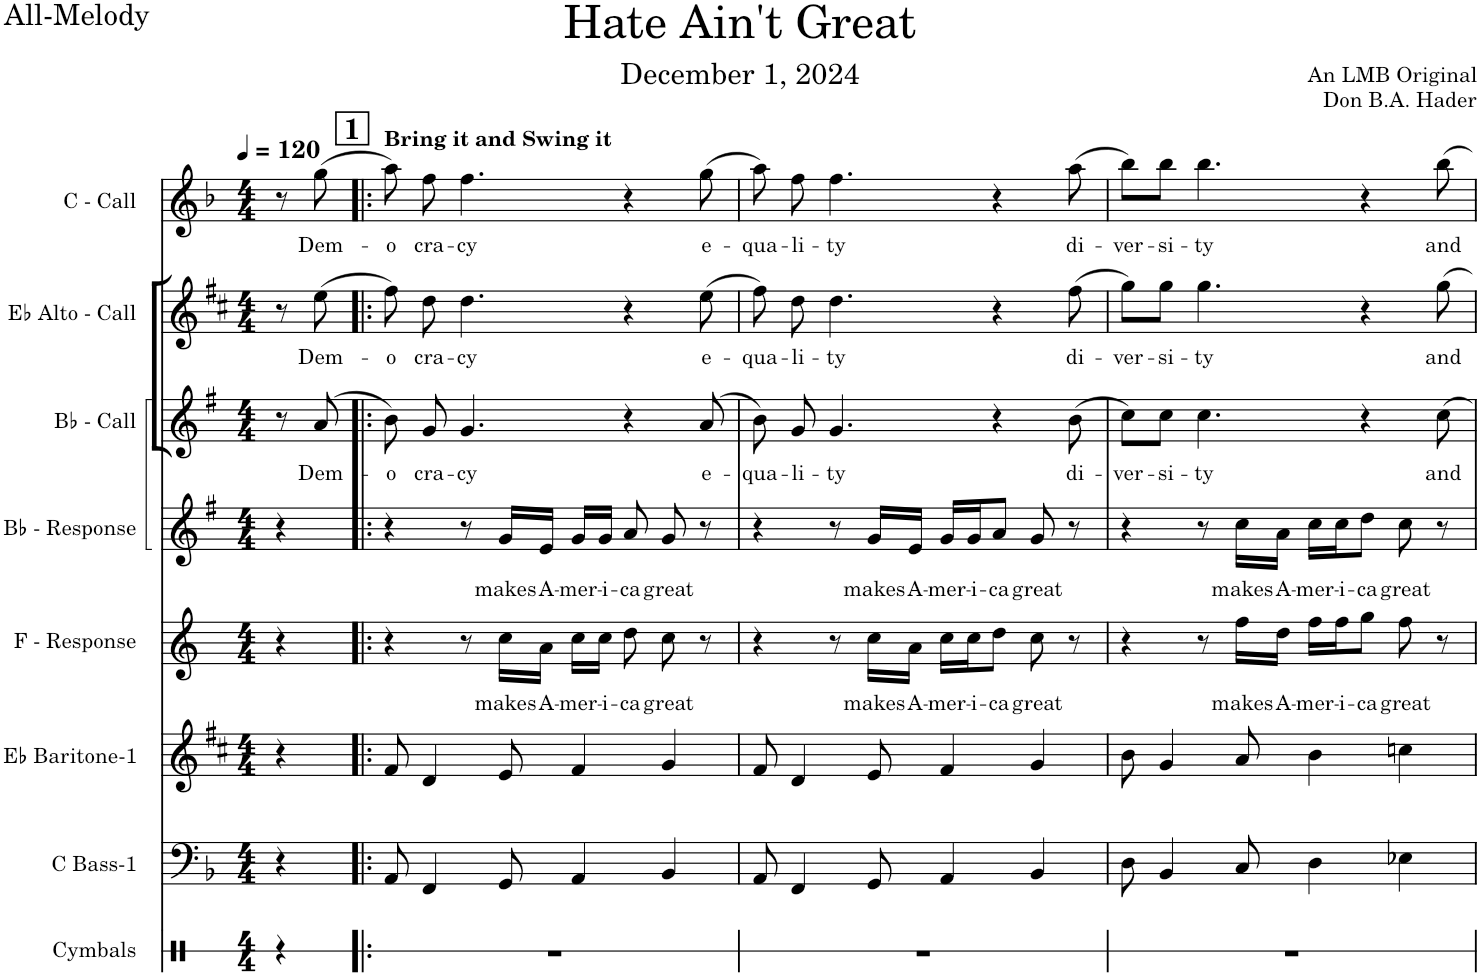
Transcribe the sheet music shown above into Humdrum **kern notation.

**kern	**kern	**kern	**kern	**text	**kern	**text	**kern	**text	**kern	**text	**kern	**text
*part8	*part7	*part6	*part5	*part5	*part4	*part4	*part3	*part3	*part2	*part2	*part1	*part1
*staff8	*staff7	*staff6	*staff5	*staff5	*staff4	*staff4	*staff3	*staff3	*staff2	*staff2	*staff1	*staff1
*I"Cymbals	*I"C Bass-1	*I"Eb Baritone-1	*I"F - Response	*	*I"Bb - Response	*	*I"Bb - Call	*	*I"Eb Alto - Call	*	*I"C - Call	*
*I'Cym.	*I'Bass-1	*I'Bari-1	*I'F (R)	*	*I'Bb (R)	*	*I'Bb (C)	*	*I'Alto (C)	*	*I'C (C)	*
*stria1	*	*	*	*	*	*	*	*	*	*	*	*
*clefX	*clefF4	*clefG2	*clefG2	*	*clefG2	*	*clefG2	*	*clefG2	*	*clefG2	*
*	*	*Trd12c21	*Trd4c7	*	*Trd1c2	*	*Trd8c14	*	*Trd5c9	*	*	*
*k[]	*k[b-]	*k[f#c#]	*k[]	*	*k[f#]	*	*k[f#]	*	*k[f#c#]	*	*k[b-]	*
*M4/4	*M4/4	*M4/4	*M4/4	*	*M4/4	*	*M4/4	*	*M4/4	*	*M4/4	*
*MM120	*MM120	*MM120	*MM120	*	*MM120	*	*MM120	*	*MM120	*	*MM120	*
=	=	=	=	=	=	=	=	=	=	=	=	=
4r	4r	4r	4r	.	4r	.	8r	.	8r	.	8r	.
!	!	!	!	!	!	!	!	!LO:LY:b	!	!LO:LY:b	!	!LO:LY:b
.	.	.	.	.	.	.	(8a/	Dem-	(8ee\	Dem-	(8gg\	Dem-
!!LO:REH:place=s1:a:B:cj:fs=14:t=1
=1!|:	=1!|:	=1!|:	=1!|:	=1!|:	=1!|:	=1!|:	=1!|:	=1!|:	=1!|:	=1!|:	=1!|:	=1!|:
!	!	!	!	!	!	!	!	!	!	!	!LO:TX:a:B:t=Bring it and Swing it	!
!	!	!	!	!	!	!	!	!LO:LY:b	!	!LO:LY:b	!	!LO:LY:b
1r	8AA/	8f#/	4r	.	4r	.	8b\)	-o	8ff#\)	-o	8aa\)	-o
!	!	!	!	!	!	!	!	!LO:LY:b	!	!LO:LY:b	!	!LO:LY:b
.	4FF/	4d/	.	.	.	.	8g/	-cra-	8dd\	-cra-	8ff\	-cra-
!	!	!	!	!	!	!	!	!LO:LY:b	!	!LO:LY:b	!	!LO:LY:b
.	.	.	8r	.	8r	.	4.g/	-cy	4.dd\	-cy	4.ff\	-cy
!	!	!	!	!LO:LY:b	!	!LO:LY:b	!	!	!	!	!	!
.	8GG/	8e/	16cc\LL	makes	16g/LL	makes	.	.	.	.	.	.
!	!	!	!	!LO:LY:b	!	!LO:LY:b	!	!	!	!	!	!
.	.	.	16a\JJ	A-	16e/JJ	A-	.	.	.	.	.	.
!	!	!	!	!LO:LY:b	!	!LO:LY:b	!	!	!	!	!	!
.	4AA/	4f#/	16cc\LL	-mer-	16g/LL	-mer-	.	.	.	.	.	.
!	!	!	!	!LO:LY:b	!	!LO:LY:b	!	!	!	!	!	!
.	.	.	16cc\JJ	-i-	16g/JJ	-i-	.	.	.	.	.	.
!	!	!	!	!LO:LY:b	!	!LO:LY:b	!	!	!	!	!	!
.	.	.	8dd\	-ca	8a/	-ca	4r	.	4r	.	4r	.
!	!	!	!	!LO:LY:b	!	!LO:LY:b	!	!	!	!	!	!
.	4BB-/	4g/	8cc\	great	8g/	great	.	.	.	.	.	.
!	!	!	!	!	!	!	!	!LO:LY:b	!	!LO:LY:b	!	!LO:LY:b
.	.	.	8r	.	8r	.	(8a/	e-	(8ee\	e-	(8gg\	e-
=2	=2	=2	=2	=2	=2	=2	=2	=2	=2	=2	=2	=2
!	!	!	!	!	!	!	!	!LO:LY:b	!	!LO:LY:b	!	!LO:LY:b
1r	8AA/	8f#/	4r	.	4r	.	8b\)	-qua-	8ff#\)	-qua-	8aa\)	-qua-
!	!	!	!	!	!	!	!	!LO:LY:b	!	!LO:LY:b	!	!LO:LY:b
.	4FF/	4d/	.	.	.	.	8g/	-li-	8dd\	-li-	8ff\	-li-
!	!	!	!	!	!	!	!	!LO:LY:b	!	!LO:LY:b	!	!LO:LY:b
.	.	.	8r	.	8r	.	4.g/	-ty	4.dd\	-ty	4.ff\	-ty
!	!	!	!	!LO:LY:b	!	!LO:LY:b	!	!	!	!	!	!
.	8GG/	8e/	16cc\LL	makes	16g/LL	makes	.	.	.	.	.	.
!	!	!	!	!LO:LY:b	!	!LO:LY:b	!	!	!	!	!	!
.	.	.	16a\JJ	A-	16e/JJ	A-	.	.	.	.	.	.
!	!	!	!	!LO:LY:b	!	!LO:LY:b	!	!	!	!	!	!
.	4AA/	4f#/	16cc\LL	-mer-	16g/LL	-mer-	.	.	.	.	.	.
!	!	!	!	!LO:LY:b	!	!LO:LY:b	!	!	!	!	!	!
.	.	.	16cc\J	-i-	16g/J	-i-	.	.	.	.	.	.
!	!	!	!	!LO:LY:b	!	!LO:LY:b	!	!	!	!	!	!
.	.	.	8dd\J	-ca	8a/J	-ca	4r	.	4r	.	4r	.
!	!	!	!	!LO:LY:b	!	!LO:LY:b	!	!	!	!	!	!
.	4BB-/	4g/	8cc\	great	8g/	great	.	.	.	.	.	.
!	!	!	!	!	!	!	!	!LO:LY:b	!	!LO:LY:b	!	!LO:LY:b
.	.	.	8r	.	8r	.	(8b\	di-	(8ff#\	di-	(8aa\	di-
=3	=3	=3	=3	=3	=3	=3	=3	=3	=3	=3	=3	=3
!	!	!	!	!	!	!	!	!LO:LY:b	!	!LO:LY:b	!	!LO:LY:b
1r	8D\	8b\	4r	.	4r	.	8cc\L)	-ver-	8gg\L)	-ver-	8bb-\L)	-ver-
!	!	!	!	!	!	!	!	!LO:LY:b	!	!LO:LY:b	!	!LO:LY:b
.	4BB-/	4g/	.	.	.	.	8cc\J	-si-	8gg\J	-si-	8bb-\J	-si-
!	!	!	!	!	!	!	!	!LO:LY:b	!	!LO:LY:b	!	!LO:LY:b
.	.	.	8r	.	8r	.	4.cc\	-ty	4.gg\	-ty	4.bb-\	-ty
!	!	!	!	!LO:LY:b	!	!LO:LY:b	!	!	!	!	!	!
.	8C/	8a/	16ff\LL	makes	16cc\LL	makes	.	.	.	.	.	.
!	!	!	!	!LO:LY:b	!	!LO:LY:b	!	!	!	!	!	!
.	.	.	16dd\JJ	A-	16a\JJ	A-	.	.	.	.	.	.
!	!	!	!	!LO:LY:b	!	!LO:LY:b	!	!	!	!	!	!
.	4D\	4b\	16ff\LL	-mer-	16cc\LL	-mer-	.	.	.	.	.	.
!	!	!	!	!LO:LY:b	!	!LO:LY:b	!	!	!	!	!	!
.	.	.	16ff\J	-i-	16cc\J	-i-	.	.	.	.	.	.
!	!	!	!	!LO:LY:b	!	!LO:LY:b	!	!	!	!	!	!
.	.	.	8gg\J	-ca	8dd\J	-ca	4r	.	4r	.	4r	.
!	!	!	!	!LO:LY:b	!	!LO:LY:b	!	!	!	!	!	!
.	4E-X\	4ccn\	8ff\	great	8cc\	great	.	.	.	.	.	.
!	!	!	!	!	!	!	!	!LO:LY:b	!	!LO:LY:b	!	!LO:LY:b
.	.	.	8r	.	8r	.	8cc\	and	8gg\	and	8bb-\	and
=	=	=	=	=	=	=	=	=	=	=	=	=
*-	*-	*-	*-	*-	*-	*-	*-	*-	*-	*-	*-	*-
